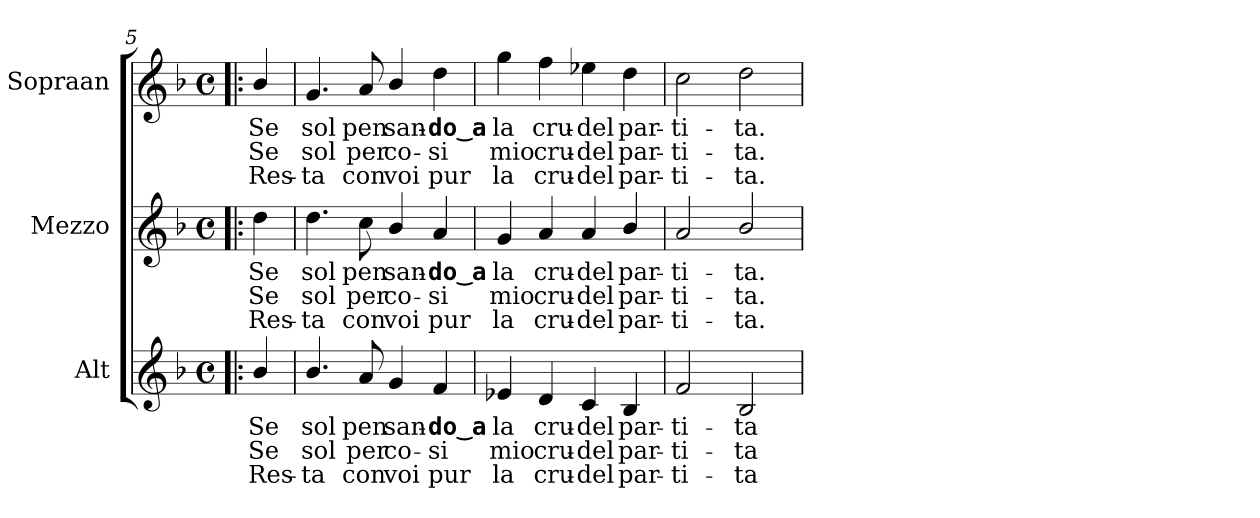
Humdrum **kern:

**kern	**text	**text	**text	**kern	**text	**text	**text	**kern	**text	**text	**text
*part3	*part3	*part3	*part3	*part2	*part2	*part2	*part2	*part1	*part1	*part1	*part1
*staff3	*staff3	*staff3	*staff3	*staff2	*staff2	*staff2	*staff2	*staff1	*staff1	*staff1	*staff1
*I"Alt	*	*	*	*I"Mezzo	*	*	*	*I"Sopraan	*	*	*
*I'Alt	*	*	*	*I'Mezzo	*	*	*	*I'Sopraan	*	*	*
!!LO:LB:g=z
*clefG2	*	*	*	*clefG2	*	*	*	*clefG2	*	*	*
*k[b-]	*	*	*	*k[b-]	*	*	*	*k[b-]	*	*	*
*F:	*	*	*	*F:	*	*	*	*F:	*	*	*
*M4/4	*	*	*	*M4/4	*	*	*	*M4/4	*	*	*
*met(c)	*	*	*	*met(c)	*	*	*	*met(c)	*	*	*
=5!|:	=5!|:	=5!|:	=5!|:	=5!|:	=5!|:	=5!|:	=5!|:	=5!|:	=5!|:	=5!|:	=5!|:
!	!LO:LY:b:color=#000000	!LO:LY:b:color=#000000	!LO:LY:b:color=#000000	!	!	!	!	!	!	!	!
!	!	!	!	!	!LO:LY:b:color=#000000	!LO:LY:b:color=#000000	!LO:LY:b:color=#000000	!	!	!	!
!	!	!	!	!	!	!	!	!	!LO:LY:b:color=#000000	!LO:LY:b:color=#000000	!LO:LY:b:color=#000000
4b-i/	Se	Se	Res-	4ddi\	Se	Se	Res-	4b-i/	Se	Se	Res-
=6	=6	=6	=6	=6	=6	=6	=6	=6	=6	=6	=6
!	!LO:LY:b:color=#000000	!LO:LY:b:color=#000000	!LO:LY:b:color=#000000	!	!	!	!	!	!	!	!
!	!	!	!	!	!LO:LY:b:color=#000000	!LO:LY:b:color=#000000	!LO:LY:b:color=#000000	!	!	!	!
!	!	!	!	!	!	!	!	!	!LO:LY:b:color=#000000	!LO:LY:b:color=#000000	!LO:LY:b:color=#000000
4.b-i/	sol	sol	-ta	4.ddi\	sol	sol	-ta	4.gi/	sol	sol	-ta
!	!LO:LY:b:color=#000000	!LO:LY:b:color=#000000	!LO:LY:b:color=#000000	!	!	!	!	!	!	!	!
!	!	!	!	!	!LO:LY:b:color=#000000	!LO:LY:b:color=#000000	!LO:LY:b:color=#000000	!	!	!	!
!	!	!	!	!	!	!	!	!	!LO:LY:b:color=#000000	!LO:LY:b:color=#000000	!LO:LY:b:color=#000000
8ai/	pen	per	con	8cci\	pen	per	con	8ai/	pen	per	con
!	!LO:LY:b:color=#000000	!LO:LY:b:color=#000000	!LO:LY:b:color=#000000	!	!	!	!	!	!	!	!
!	!	!	!	!	!LO:LY:b:color=#000000	!LO:LY:b:color=#000000	!LO:LY:b:color=#000000	!	!	!	!
!	!	!	!	!	!	!	!	!	!LO:LY:b:color=#000000	!LO:LY:b:color=#000000	!LO:LY:b:color=#000000
4gi/	san-	co-	voi	4b-i/	san-	co-	voi	4b-i/	san-	co-	voi
!	!LO:LY:b:color=#000000	!LO:LY:b:color=#000000	!LO:LY:b:color=#000000	!	!	!	!	!	!	!	!
!	!	!	!	!	!LO:LY:b:color=#000000	!LO:LY:b:color=#000000	!LO:LY:b:color=#000000	!	!	!	!
!	!	!	!	!	!	!	!	!	!LO:LY:b:color=#000000	!LO:LY:b:color=#000000	!LO:LY:b:color=#000000
4fi/	-do_a	-si	pur	4ai/	-do_a	-si	pur	4ddi\	-do_a	-si	pur
=7	=7	=7	=7	=7	=7	=7	=7	=7	=7	=7	=7
!	!LO:LY:b:color=#000000	!LO:LY:b:color=#000000	!LO:LY:b:color=#000000	!	!	!	!	!	!	!	!
!	!	!	!	!	!LO:LY:b:color=#000000	!LO:LY:b:color=#000000	!LO:LY:b:color=#000000	!	!	!	!
!	!	!	!	!	!	!	!	!	!LO:LY:b:color=#000000	!LO:LY:b:color=#000000	!LO:LY:b:color=#000000
4e-Xi/	la	mio	la	4gi/	la	mio	la	4ggi\	la	mio	la
!	!LO:LY:b:color=#000000	!LO:LY:b:color=#000000	!LO:LY:b:color=#000000	!	!	!	!	!	!	!	!
!	!	!	!	!	!LO:LY:b:color=#000000	!LO:LY:b:color=#000000	!LO:LY:b:color=#000000	!	!	!	!
!	!	!	!	!	!	!	!	!	!LO:LY:b:color=#000000	!LO:LY:b:color=#000000	!LO:LY:b:color=#000000
4di/	cru-	cru-	cru-	4ai/	cru-	cru-	cru-	4ffi\	cru-	cru-	cru-
!	!LO:LY:b:color=#000000	!LO:LY:b:color=#000000	!LO:LY:b:color=#000000	!	!	!	!	!	!	!	!
!	!	!	!	!	!LO:LY:b:color=#000000	!LO:LY:b:color=#000000	!LO:LY:b:color=#000000	!	!	!	!
!	!	!	!	!	!	!	!	!	!LO:LY:b:color=#000000	!LO:LY:b:color=#000000	!LO:LY:b:color=#000000
4ci/	-del	-del	-del	4ai/	-del	-del	-del	4ee-Xi\	-del	-del	-del
!	!LO:LY:b:color=#000000	!LO:LY:b:color=#000000	!LO:LY:b:color=#000000	!	!	!	!	!	!	!	!
!	!	!	!	!	!LO:LY:b:color=#000000	!LO:LY:b:color=#000000	!LO:LY:b:color=#000000	!	!	!	!
!	!	!	!	!	!	!	!	!	!LO:LY:b:color=#000000	!LO:LY:b:color=#000000	!LO:LY:b:color=#000000
4B-i/	par-	par-	par-	4b-i/	par-	par-	par-	4ddi\	par-	par-	par-
=8	=8	=8	=8	=8	=8	=8	=8	=8	=8	=8	=8
!	!LO:LY:b:color=#000000	!LO:LY:b:color=#000000	!LO:LY:b:color=#000000	!	!	!	!	!	!	!	!
!	!	!	!	!	!LO:LY:b:color=#000000	!LO:LY:b:color=#000000	!LO:LY:b:color=#000000	!	!	!	!
!	!	!	!	!	!	!	!	!	!LO:LY:b:color=#000000	!LO:LY:b:color=#000000	!LO:LY:b:color=#000000
2fi/	-ti-	-ti-	-ti-	2ai/	-ti-	-ti-	-ti-	2cci\	-ti-	-ti-	-ti-
!	!LO:LY:b:color=#000000	!LO:LY:b:color=#000000	!LO:LY:b:color=#000000	!	!	!	!	!	!	!	!
!	!	!	!	!	!LO:LY:b:color=#000000	!LO:LY:b:color=#000000	!LO:LY:b:color=#000000	!	!	!	!
!	!	!	!	!	!	!	!	!	!LO:LY:b:color=#000000	!LO:LY:b:color=#000000	!LO:LY:b:color=#000000
2B-i/	-ta	-ta	-ta	2b-i/	-ta.	-ta.	-ta.	2ddi\	-ta.	-ta.	-ta.
=	=	=	=	=	=	=	=	=	=	=	=
*-	*-	*-	*-	*-	*-	*-	*-	*-	*-	*-	*-
